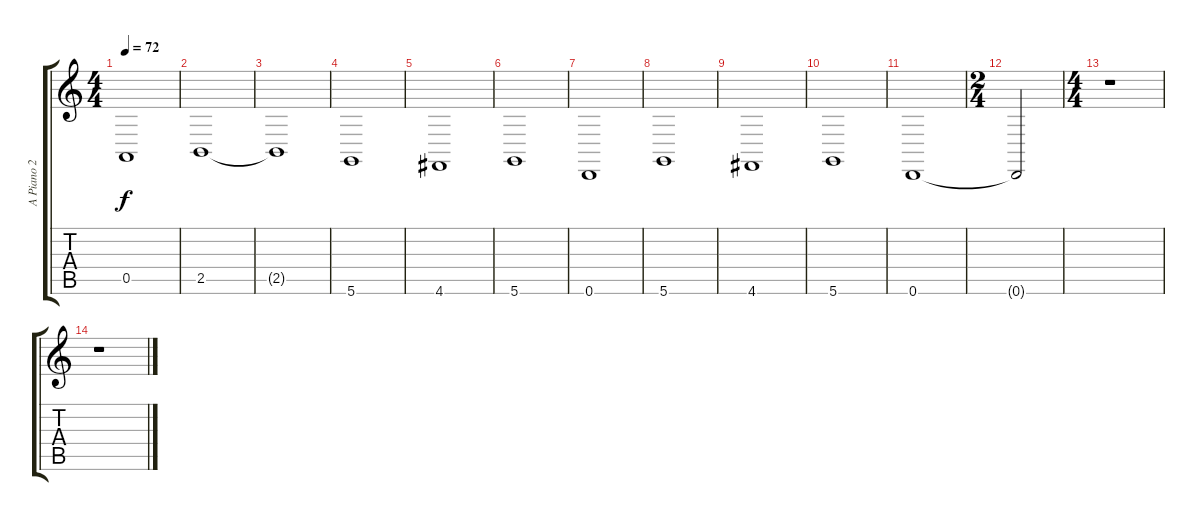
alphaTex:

\track ("A Piano 2" "A Piano 2") {instrument brightacousticpiano}
\staff {score tabs}
\tuning (E4 B3 G3 D3 A2 D2) {hide}
\ts (4 4)
\tempo 72
\clef g2
\ks c
0.5.1{dy f} |
2.5.1 |
2.5{t}.1 |
5.6.1 |
4.6.1 |
5.6.1 |
0.6.1 |
5.6.1 |
4.6.1 |
5.6.1 |
0.6.1 |
\ts (2 4)
0.6{t}.2 |
\ts (4 4)
r.1 |
r.1
